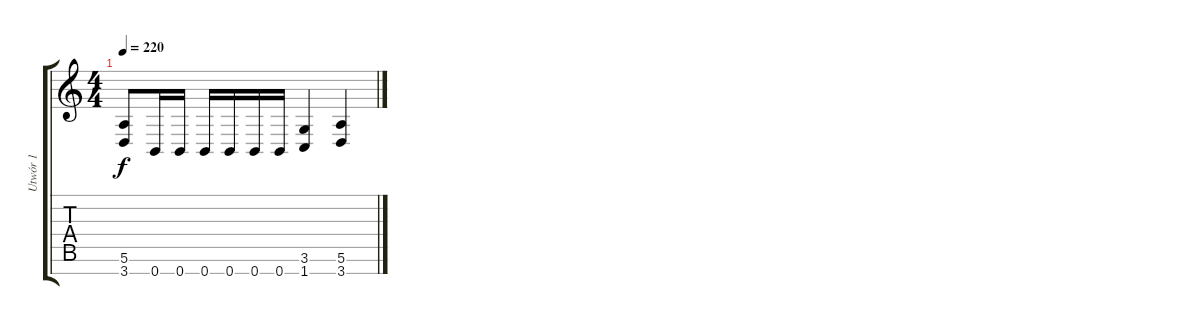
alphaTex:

\track ("Utwór 1" "Utwór 1") {instrument distortionguitar}
\staff {score tabs}
\tuning (E4 B3 G3 D3 A2 E2 B1) {hide}
\ts (4 4)
\tempo 220
\clef g2
\ks c
(5.6 3.7).8{dy f} 0.7.16 0.7.16 0.7.16 0.7.16 0.7.16 0.7.16 (3.6 1.7).4 (5.6 3.7).4
